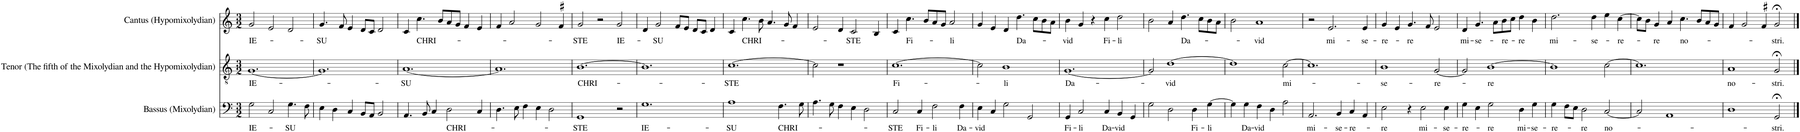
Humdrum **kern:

**kern	**text	**kern	**text	**kern	**text
*part3	*part3	*part2	*part2	*part1	*part1
*staff3	*staff3	*staff2	*staff2	*staff1	*staff1
*I"Bassus (Mixolydian)	*	*I"Tenor (The fifth of the Mixolydian and the Hypomixolydian)	*	*I"Cantus (Hypomixolydian)	*
*I'B.	*	*I'T.	*	*I'C.	*
*clefF4	*	*clefGv2	*	*clefG2	*
*k[]	*	*k[]	*	*k[]	*
*M3/2	*	*M3/2	*	*M3/2	*
=1	=1	=1	=1	=1	=1
!	!LO:LY:b	!	!LO:LY:b	!	!LO:LY:b
2G\	IE-	[1.G	IE-	2g/	IE-
2C/	.	.	.	2e/	.
!	!LO:LY:b	!	!	!	!
4.G\	-SU	.	.	2d/	.
8F\	.	.	.	.	.
=2	=2	=2	=2	=2	=2
!	!	!	!	!	!LO:LY:b
4E\	.	1.G]	.	4.g/	-SU
4D\	.	.	.	.	.
.	.	.	.	8f/	.
4C/	.	.	.	4e/	.
8BB/L	.	.	.	8d/L	.
8AA/J	.	.	.	8c/J	.
2BB/	.	.	.	2d/	.
=3	=3	=3	=3	=3	=3
!	!	!	!LO:LY:b	!	!
4.AA/	.	[1.A	-SU	4c/	.
!	!	!	!	!	!LO:LY:b
.	.	.	.	4.cc\	CHRI-
8BB/	.	.	.	.	.
4C/	.	.	.	.	.
.	.	.	.	8b/L	.
!	!LO:LY:b	!	!	!	!
2D\	CHRI-	.	.	8a/	.
.	.	.	.	8g/J	.
.	.	.	.	4f/	.
4C/	.	.	.	4e/	.
=4	=4	=4	=4	=4	=4
4.D\	.	1.A]	.	4f/	.
.	.	.	.	2a/	.
8E\	.	.	.	.	.
4F\	.	.	.	.	.
4E\	.	.	.	2g/	.
2D\	.	.	.	.	.
.	.	.	.	4f/	.
=5	=5	=5	=5	=5	=5
!	!LO:LY:b	!	!LO:LY:b	!	!LO:LY:b
1GG	-STE	[1.B	CHRI-	2g/	-STE
.	.	.	.	2r	.
!	!	!	!	!	!LO:LY:b
2r	.	.	.	2g/	IE-
=6	=6	=6	=6	=6	=6
!	!LO:LY:b	!	!	!	!
1.G	IE-	1.B]	.	4d/	.
!	!	!	!	!	!LO:LY:b
.	.	.	.	2g/	-SU
.	.	.	.	8f/L	.
.	.	.	.	8e/J	.
.	.	.	.	8d/L	.
.	.	.	.	8c/J	.
.	.	.	.	4d/	.
=7	=7	=7	=7	=7	=7
!	!LO:LY:b	!	!LO:LY:b	!	!
1A	-SU	[1.c	-STE	4c/	.
!	!	!	!	!	!LO:LY:b
.	.	.	.	4.cc\	CHRI-
.	.	.	.	8b\	.
.	.	.	.	4.a/	.
!	!LO:LY:b	!	!	!	!
4.F\	CHRI-	.	.	.	.
.	.	.	.	8g/	.
.	.	.	.	4f/	.
8G\	.	.	.	.	.
=8	=8	=8	=8	=8	=8
4.A\	.	2c\]	.	2e/	.
8G\	.	.	.	.	.
4F\	.	1r	.	4d/	.
!	!	!	!	!	!LO:LY:b
4E\	.	.	.	2c/	-STE
2D\	.	.	.	.	.
.	.	.	.	4B/	.
=9	=9	=9	=9	=9	=9
!	!LO:LY:b	!	!LO:LY:b	!	!
2C/	-STE	[1.c	Fi-	4c/	.
!	!	!	!	!	!LO:LY:b
.	.	.	.	4.cc\	Fi-
!	!LO:LY:b	!	!	!	!
4C/	Fi-	.	.	.	.
.	.	.	.	8b/L	.
!	!LO:LY:b	!	!	!	!
2F\	-li	.	.	8a/	.
.	.	.	.	8g/J	.
!	!	!	!	!	!LO:LY:b
.	.	.	.	2a/	-li
!	!LO:LY:b	!	!	!	!
4F\	Da-	.	.	.	.
=10	=10	=10	=10	=10	=10
!	!LO:LY:b	!	!	!	!
4E\	-vid	2c\]	.	4g/	.
4C/	.	.	.	4e/	.
!	!	!	!LO:LY:b	!	!
2G\	.	1B	-li	4d/	.
!	!	!	!	!	!LO:LY:b
.	.	.	.	4.dd\	Da-
2GG/	.	.	.	.	.
.	.	.	.	8cc\L	.
.	.	.	.	8b\	.
.	.	.	.	8a\J	.
=11	=11	=11	=11	=11	=11
!	!LO:LY:b	!	!LO:LY:b	!	!LO:LY:b
4GG/	Fi-	[1.G	Da-	4b\	-vid
!	!LO:LY:b	!	!	!	!
2C/	-li	.	.	4g/	.
.	.	.	.	4r	.
!	!LO:LY:b	!	!	!	!LO:LY:b
4C/	Da-	.	.	4cc\	Fi-
!	!LO:LY:b	!	!	!	!LO:LY:b
4BB/	vid	.	.	2dd\	-li
4GG/	.	.	.	.	.
=12	=12	=12	=12	=12	=12
2G\	.	2G/]	.	2b\	.
!	!	!	!LO:LY:b	!	!
2D\	.	[1d	-vid	4a/	.
!	!	!	!	!	!LO:LY:b
.	.	.	.	4.dd\	Da-
!	!LO:LY:b	!	!	!	!
4D\	Fi-	.	.	.	.
.	.	.	.	8cc\L	.
!	!LO:LY:b	!	!	!	!
[4G\	-li	.	.	8b\	.
.	.	.	.	8a\J	.
=13	=13	=13	=13	=13	=13
4G\]	.	1d]	.	2b\	.
!	!LO:LY:b	!	!	!	!
4G\	Da-	.	.	.	.
!	!LO:LY:b	!	!	!	!LO:LY:b
4F\	-vid	.	.	1a	-vid
4D\	.	.	.	.	.
!	!	!	!LO:LY:b	!	!
2A\	.	[2c\	mi-	.	.
=14	=14	=14	=14	=14	=14
!	!LO:LY:b	!	!	!	!
2.AA/	mi-	1.c]	.	2r	.
!	!	!	!	!	!LO:LY:b
.	.	.	.	2.e/	mi-
!	!LO:LY:b	!	!	!	!
4BB/	-se-	.	.	.	.
!	!LO:LY:b	!	!	!	!
4C/	-re-	.	.	.	.
!	!	!	!	!	!LO:LY:b
4AA/	.	.	.	4e/	-se-
=15	=15	=15	=15	=15	=15
!	!LO:LY:b	!	!LO:LY:b	!	!LO:LY:b
2E\	-re	1B	-se-	4g/	-re-
.	.	.	.	4e/	.
!	!	!	!	!	!LO:LY:b
4r	.	.	.	4.g/	-re
!	!LO:LY:b	!	!	!	!
2E\	mi-	.	.	.	.
.	.	.	.	8f/	.
!	!	!	!LO:LY:b	!	!
.	.	[2G/	-re-	2e/	.
!	!LO:LY:b	!	!	!	!
4E\	-se-	.	.	.	.
=16	=16	=16	=16	=16	=16
!	!LO:LY:b	!	!	!	!LO:LY:b
4G\	-re-	2G/]	.	4d/	mi-
!	!	!	!	!	!LO:LY:b
4E\	.	.	.	4.g/	-se-
!	!LO:LY:b	!	!LO:LY:b	!	!
2G\	-re	[1B	-re	.	.
.	.	.	.	8a\L	.
!	!	!	!	!	!LO:LY:b
.	.	.	.	8b\	-re-
.	.	.	.	8cc\J	.
!	!LO:LY:b	!	!	!	!LO:LY:b
4D\	mi-	.	.	4dd\	-re
!	!LO:LY:b	!	!	!	!
4G\	-se-	.	.	4b\	.
=17	=17	=17	=17	=17	=17
!	!LO:LY:b	!	!	!	!LO:LY:b
4G\	-re-	1B]	.	2.dd\	mi-
8F\L	.	.	.	.	.
8E\J	.	.	.	.	.
!	!LO:LY:b	!	!	!	!
2D\	-re	.	.	.	.
!	!	!	!	!	!LO:LY:b
.	.	.	.	4dd\	-se-
!	!LO:LY:b	!	!	!	!
[2C/	no-	[2c\	.	4ee\	.
!	!	!	!	!	!LO:LY:b
.	.	.	.	[4cc\	-re-
=18	=18	=18	=18	=18	=18
2C/]	.	1.c]	.	8cc\L]	.
.	.	.	.	8b\J	.
!	!	!	!	!	!LO:LY:b
.	.	.	.	4g/	-re
1AA	.	.	.	4a/	.
!	!	!	!	!	!LO:LY:b
.	.	.	.	4.cc\	no-
.	.	.	.	8b/L	.
.	.	.	.	8a/	.
.	.	.	.	8g/J	.
=19	=19	=19	=19	=19	=19
!	!	!	!LO:LY:b	!	!
1D	.	1A	no-	4f/	.
.	.	.	.	2g/	.
.	.	.	.	4f/	.
!	!LO:LY:b	!	!LO:LY:b	!	!LO:LY:b
2GG;</	-stri.	2G;</	-stri.	2g;</	-stri.
==	==	==	==	==	==
*-	*-	*-	*-	*-	*-
